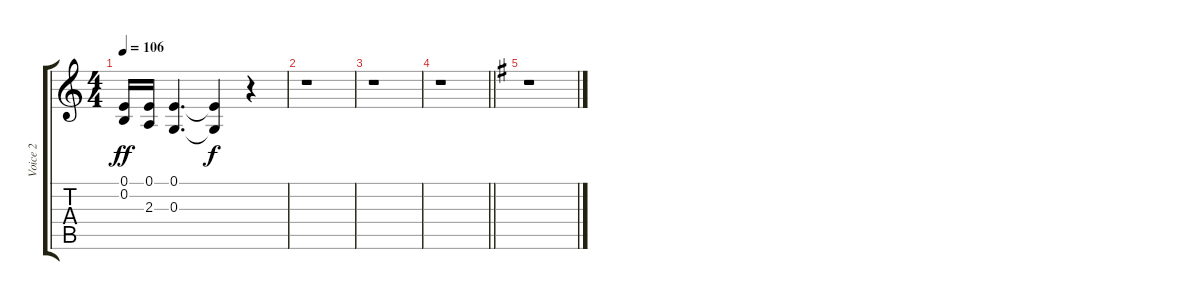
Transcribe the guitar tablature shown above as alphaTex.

\track ("Voice 2" "Voice 2") {instrument cello}
\staff {score tabs}
\tuning (E4 B3 G3 D3 A2 E2) {hide}
\ts (4 4)
\tempo 106
\clef g2
\ks c
(0.1 0.2).16{dy ff} (0.1 2.3).16 (0.1 0.3).4{d} (0.1{t} 0.3{t}).4{dy f} r.4 |
r.1 |
r.1 |
\barLineRight lightlight
r.1 |
\ks g
r.1
